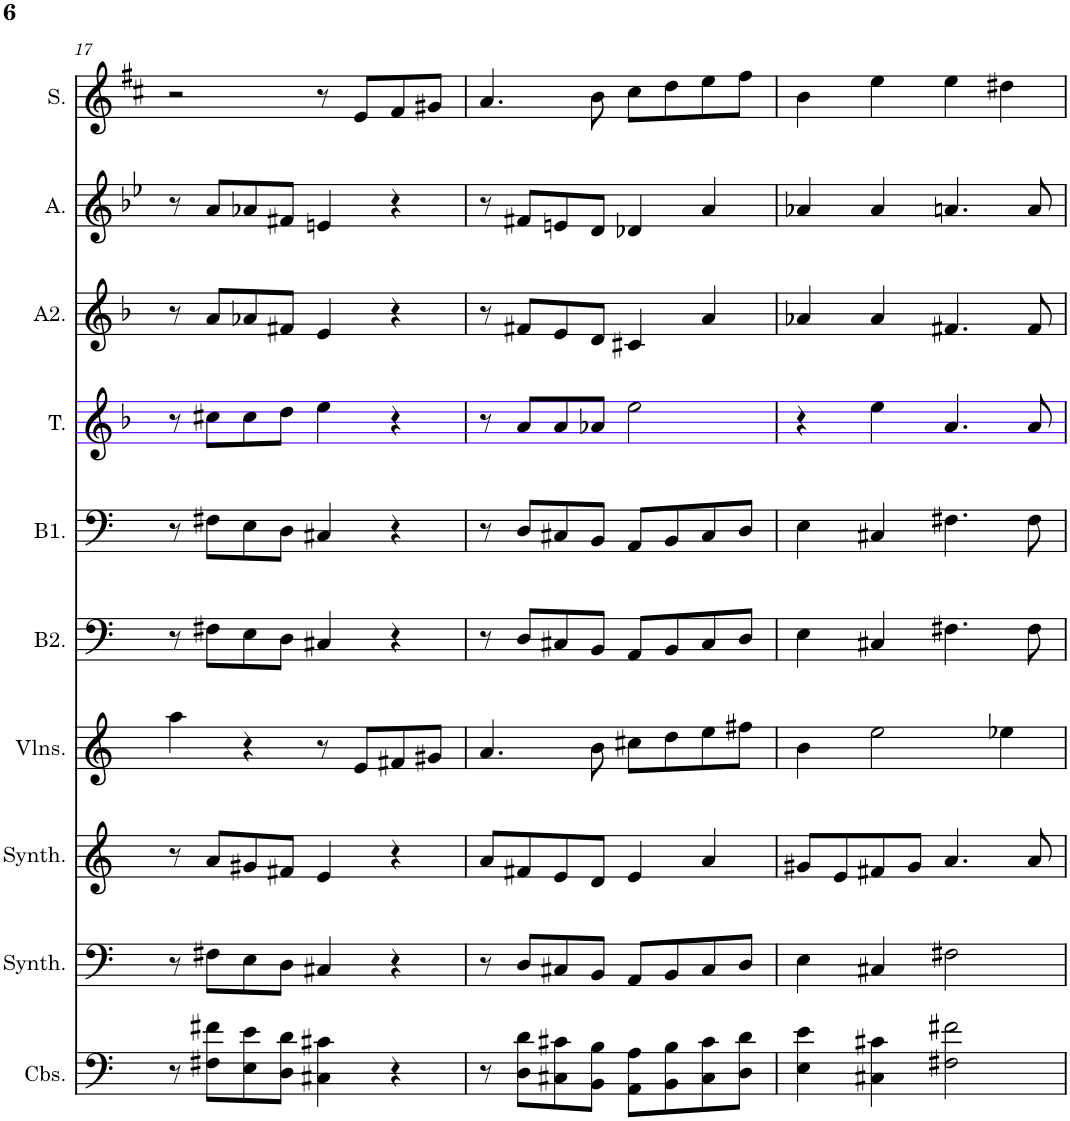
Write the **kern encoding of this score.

**kern	**kern	**kern	**kern	**kern	**kern	**kern	**kern	**kern	**kern
*part10	*part9	*part8	*part7	*part6	*part5	*part4	*part3	*part2	*part1
*staff10	*staff9	*staff8	*staff7	*staff6	*staff5	*staff4	*staff3	*staff2	*staff1
*I"Contrebasses, D'Bass/Strings, etc	*I"Synthétiseur d'instruments à cordes, Synth strings, etc	*I"Synthétiseur d'instruments à cordes, Synth strings 2	*I"Violons, 1st violins	*I"Basse2	*I"Basse1	*I"Tenor	*I"Alto2	*I"Alto	*I"Soprano
*I'Cbs.	*I'Synth.	*I'Synth.	*I'Vlns.	*I'B2.	*I'B1.	*I'T.	*I'A2.	*I'A.	*I'S.
!!LO:PB:g=z
*clefF4	*clefF4	*clefG2	*clefG2	*clefF4	*clefF4	*clefG2	*clefG2	*clefG2	*clefG2
*Trd7c12	*	*	*	*	*	*	*	*	*
*k[]	*k[]	*k[]	*k[]	*k[]	*k[]	*k[b-]	*k[b-]	*k[b-e-]	*k[f#c#]
*M4/4	*M4/4	*M4/4	*M4/4	*M4/4	*M4/4	*M4/4	*M4/4	*M4/4	*M4/4
=17	=17	=17	=17	=17	=17	=17	=17	=17	=17
8r	8r	8r	4aa\	8r	8r	8r	8r	8r	2r
8F#X\ 8f#X\L	8F#X\L	8a/L	.	8F#X\L	8F#X\L	8cc#X\L	8a/L	8a/L	.
8E\ 8e\	8E\	8g#X/	4r	8E\	8E\	8cc#\	8a-X/	8a-X/	.
8D\ 8d\J	8D\J	8f#X/J	.	8D\J	8D\J	8dd\J	8f#X/J	8f#X/J	.
4C#X\ 4c#X\	4C#X/	4e/	8r	4C#X/	4C#X/	4ee\	4e/	4en/	8r
.	.	.	8e/L	.	.	.	.	.	8e/L
4r	4r	4r	8f#X/	4r	4r	4r	4r	4r	8f#/
.	.	.	8g#X/J	.	.	.	.	.	8g#X/J
=18	=18	=18	=18	=18	=18	=18	=18	=18	=18
8r	8r	8a/L	4.a/	8r	8r	8r	8r	8r	4.a/
8D\ 8d\L	8D/L	8f#X/	.	8D/L	8D/L	8a/L	8f#X/L	8f#X/L	.
8C#X\ 8c#X\	8C#X/	8e/	.	8C#X/	8C#X/	8a/	8e/	8en/	.
8BB\ 8B\J	8BB/J	8d/J	8b\	8BB/J	8BB/J	8a-X/J	8d/J	8d/J	8b\
8AA\ 8A\L	8AA/L	4e/	8cc#X\L	8AA/L	8AA/L	2ee\	4c#X/	4d-X/	8cc#\L
8BB\ 8B\	8BB/	.	8dd\	8BB/	8BB/	.	.	.	8dd\
8C#\ 8c#\	8C#/	4a/	8ee\	8C#/	8C#/	.	4a/	4a/	8ee\
8D\ 8d\J	8D/J	.	8ff#X\J	8D/J	8D/J	.	.	.	8ff#\J
=19	=19	=19	=19	=19	=19	=19	=19	=19	=19
4E\ 4e\	4E\	8g#X/L	4b\	4E\	4E\	4r	4a-X/	4a-X/	4b\
.	.	8e/	.	.	.	.	.	.	.
4C#X\ 4c#X\	4C#X/	8f#X/	2ee\	4C#X/	4C#X/	4ee\	4a-/	4a-/	4ee\
.	.	8g#/J	.	.	.	.	.	.	.
2F#X\ 2f#X\	2F#X\	4.a/	.	4.F#X\	4.F#X\	4.a/	4.f#X/	4.an/	4ee\
.	.	.	4ee-X\	.	.	.	.	.	4dd#X\
.	.	8a/	.	8F#\	8F#\	8a/	8f#/	8a/	.
=	=	=	=	=	=	=	=	=	=
*-	*-	*-	*-	*-	*-	*-	*-	*-	*-
